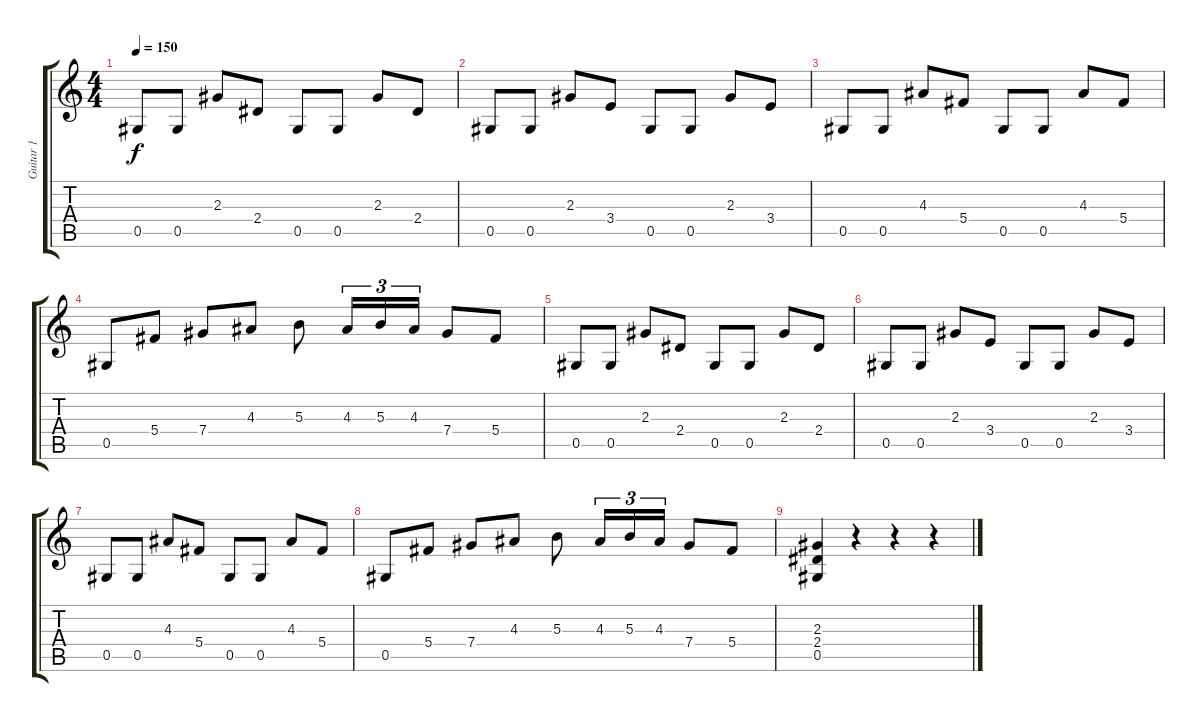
\track ("Guitar 1" "Guitar 1") {instrument distortionguitar}
\staff {score tabs}
\tuning (Eb4 Bb3 Gb3 Db3 Ab2 Eb2) {hide}
\ts (4 4)
\tempo 150
\clef g2
\ks c
0.5.8{dy f} 0.5.8 2.3.8 2.4.8 0.5.8 0.5.8 2.3.8 2.4.8 |
0.5.8 0.5.8 2.3.8 3.4.8 0.5.8 0.5.8 2.3.8 3.4.8 |
0.5.8 0.5.8 4.3.8 5.4.8 0.5.8 0.5.8 4.3.8 5.4.8 |
0.5.8 5.4.8 7.4.8 4.3.8 5.3.8 4.3.16{tu (3 2)} 5.3.16{tu (3 2)} 4.3.16{tu (3 2)} 7.4.8 5.4.8 |
0.5.8 0.5.8 2.3.8 2.4.8 0.5.8 0.5.8 2.3.8 2.4.8 |
0.5.8 0.5.8 2.3.8 3.4.8 0.5.8 0.5.8 2.3.8 3.4.8 |
0.5.8 0.5.8 4.3.8 5.4.8 0.5.8 0.5.8 4.3.8 5.4.8 |
0.5.8 5.4.8 7.4.8 4.3.8 5.3.8 4.3.16{tu (3 2)} 5.3.16{tu (3 2)} 4.3.16{tu (3 2)} 7.4.8 5.4.8 |
(2.3 2.4 0.5).4 r.4 r.4 r.4
